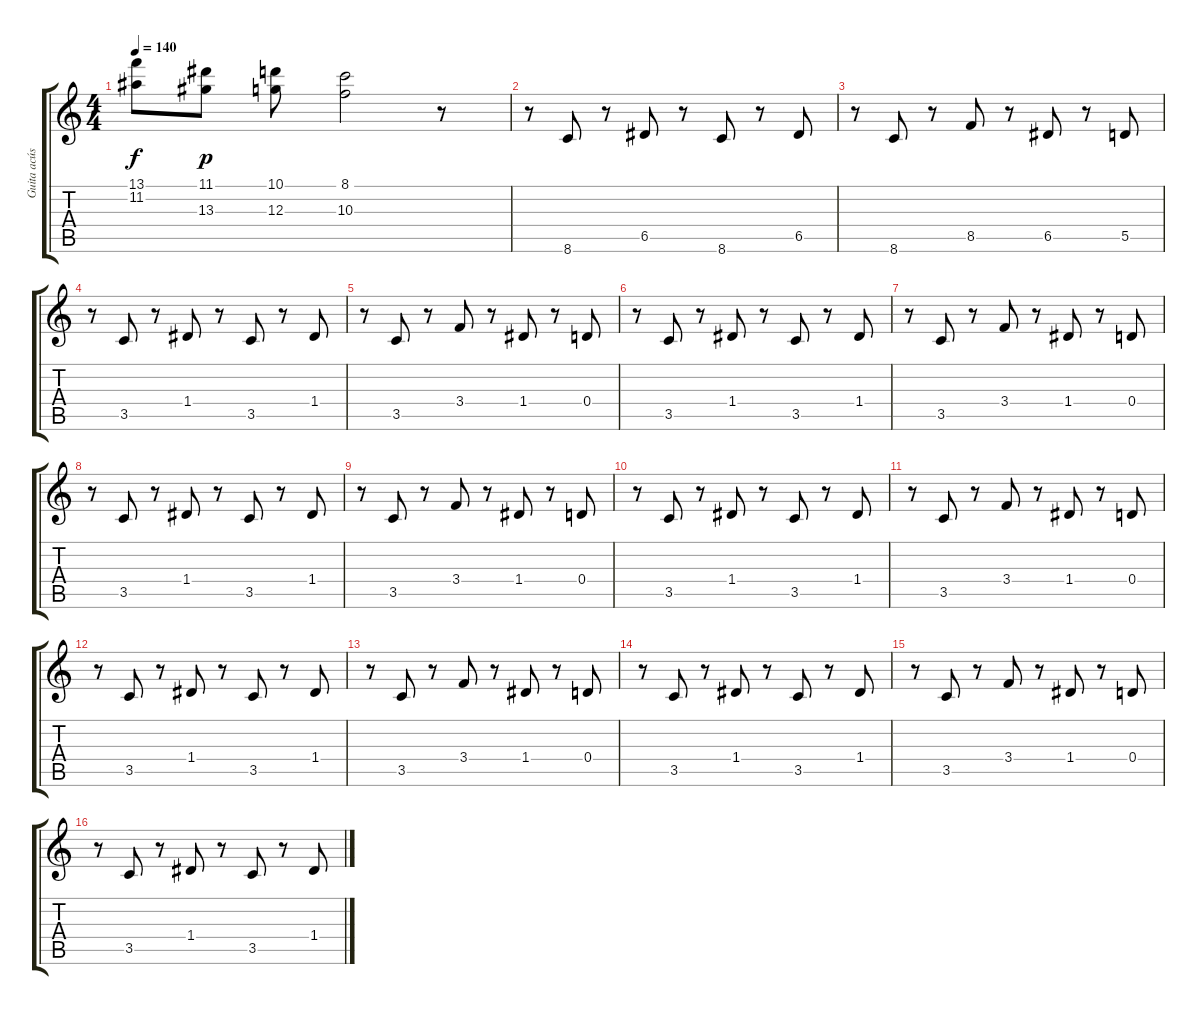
\track ("Guita acústica 2" "Guita acús") {instrument acousticguitarsteel}
\staff {score tabs}
\tuning (E4 B3 G3 D3 A2 E2) {hide}
\ts (4 4)
\tempo 140
\clef g2
\ks c
(13.1{t} 11.2{t}).8{dy f} (11.1 13.3).8{dy p} (10.1 12.3).8 (8.1 10.3).2 r.8 |
r.8 8.6.8 r.8 6.5.8 r.8 8.6.8 r.8 6.5.8 |
r.8 8.6.8 r.8 8.5.8 r.8 6.5.8 r.8 5.5.8 |
r.8 3.5.8 r.8 1.4.8 r.8 3.5.8 r.8 1.4.8 |
r.8 3.5.8 r.8 3.4.8 r.8 1.4.8 r.8 0.4.8 |
r.8 3.5.8 r.8 1.4.8 r.8 3.5.8 r.8 1.4.8 |
r.8 3.5.8 r.8 3.4.8 r.8 1.4.8 r.8 0.4.8 |
r.8 3.5.8 r.8 1.4.8 r.8 3.5.8 r.8 1.4.8 |
r.8 3.5.8 r.8 3.4.8 r.8 1.4.8 r.8 0.4.8 |
r.8 3.5.8 r.8 1.4.8 r.8 3.5.8 r.8 1.4.8 |
r.8 3.5.8 r.8 3.4.8 r.8 1.4.8 r.8 0.4.8 |
r.8 3.5.8 r.8 1.4.8 r.8 3.5.8 r.8 1.4.8 |
r.8 3.5.8 r.8 3.4.8 r.8 1.4.8 r.8 0.4.8 |
r.8 3.5.8 r.8 1.4.8 r.8 3.5.8 r.8 1.4.8 |
r.8 3.5.8 r.8 3.4.8 r.8 1.4.8 r.8 0.4.8 |
r.8 3.5.8 r.8 1.4.8 r.8 3.5.8 r.8 1.4.8
